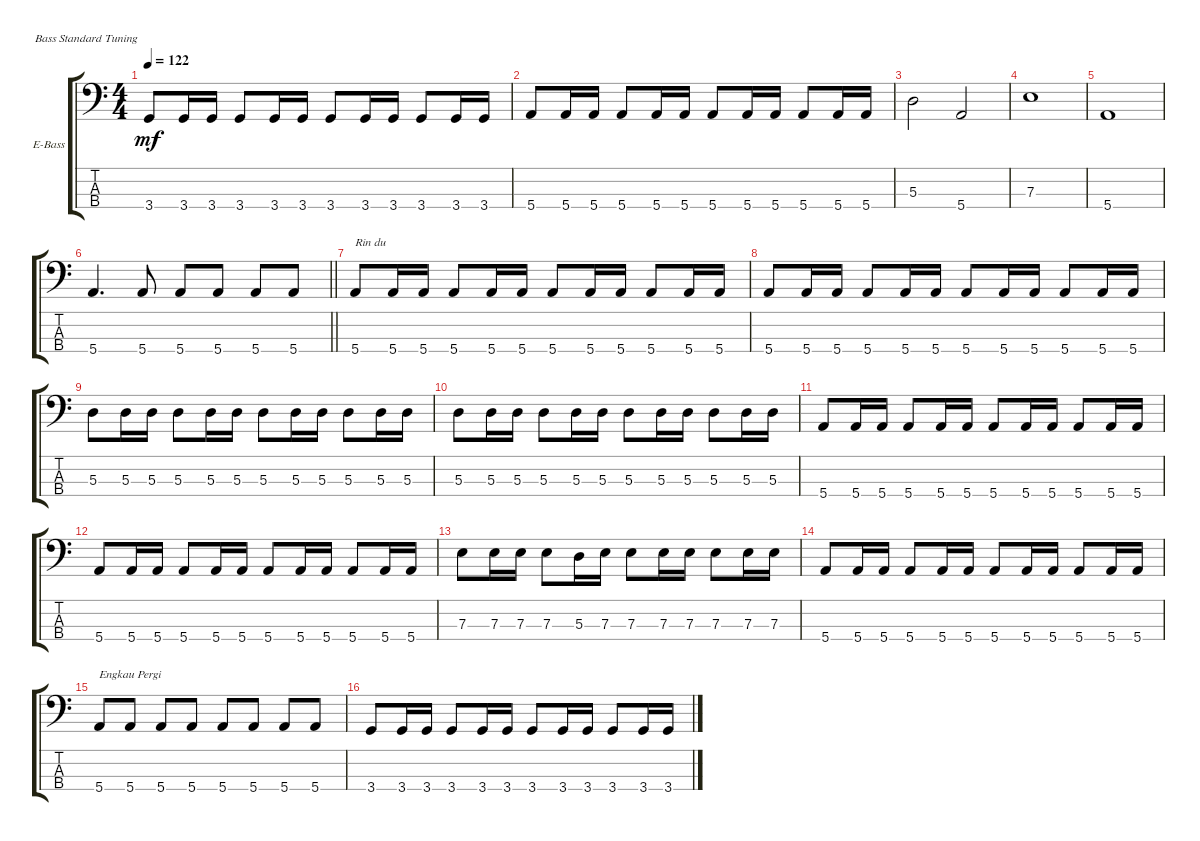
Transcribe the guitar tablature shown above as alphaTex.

\defaultSystemsLayout 4
\bracketExtendMode groupsimilarinstruments
\firstSystemTrackNameOrientation horizontal
\otherSystemsTrackNameOrientation horizontal
\track ("Gitar Bass" "E-Bass") {instrument electricbassfinger}
\staff {score tabs}
\tuning (G2 D2 A1 E1)
\ts (4 4)
\tempo 122
\clef f4
\ks c
3.4.8{dy mf} 3.4.16 3.4.16 3.4.8 3.4.16 3.4.16 3.4.8 3.4.16 3.4.16 3.4.8 3.4.16 3.4.16 |
5.4.8 5.4.16 5.4.16 5.4.8 5.4.16 5.4.16 5.4.8 5.4.16 5.4.16 5.4.8 5.4.16 5.4.16 |
5.3.2 5.4.2 |
7.3.1 |
5.4.1 |
\barLineRight lightlight
5.4.4{d} 5.4.8 5.4.8 5.4.8 5.4.8 5.4.8 |
5.4.8{txt "Rin du"} 5.4.16 5.4.16 5.4.8 5.4.16 5.4.16 5.4.8 5.4.16 5.4.16 5.4.8 5.4.16 5.4.16 |
5.4.8 5.4.16 5.4.16 5.4.8 5.4.16 5.4.16 5.4.8 5.4.16 5.4.16 5.4.8 5.4.16 5.4.16 |
5.3.8 5.3.16 5.3.16 5.3.8 5.3.16 5.3.16 5.3.8 5.3.16 5.3.16 5.3.8 5.3.16 5.3.16 |
5.3.8 5.3.16 5.3.16 5.3.8 5.3.16 5.3.16 5.3.8 5.3.16 5.3.16 5.3.8 5.3.16 5.3.16 |
5.4.8 5.4.16 5.4.16 5.4.8 5.4.16 5.4.16 5.4.8 5.4.16 5.4.16 5.4.8 5.4.16 5.4.16 |
5.4.8 5.4.16 5.4.16 5.4.8 5.4.16 5.4.16 5.4.8 5.4.16 5.4.16 5.4.8 5.4.16 5.4.16 |
7.3.8 7.3.16 7.3.16 7.3.8 5.3.16 7.3.16 7.3.8 7.3.16 7.3.16 7.3.8 7.3.16 7.3.16 |
5.4.8 5.4.16 5.4.16 5.4.8 5.4.16 5.4.16 5.4.8 5.4.16 5.4.16 5.4.8 5.4.16 5.4.16 |
5.4.8{txt "Engkau Pergi"} 5.4.8 5.4.8 5.4.8 5.4.8 5.4.8 5.4.8 5.4.8 |
3.4.8 3.4.16 3.4.16 3.4.8 3.4.16 3.4.16 3.4.8 3.4.16 3.4.16 3.4.8 3.4.16 3.4.16
